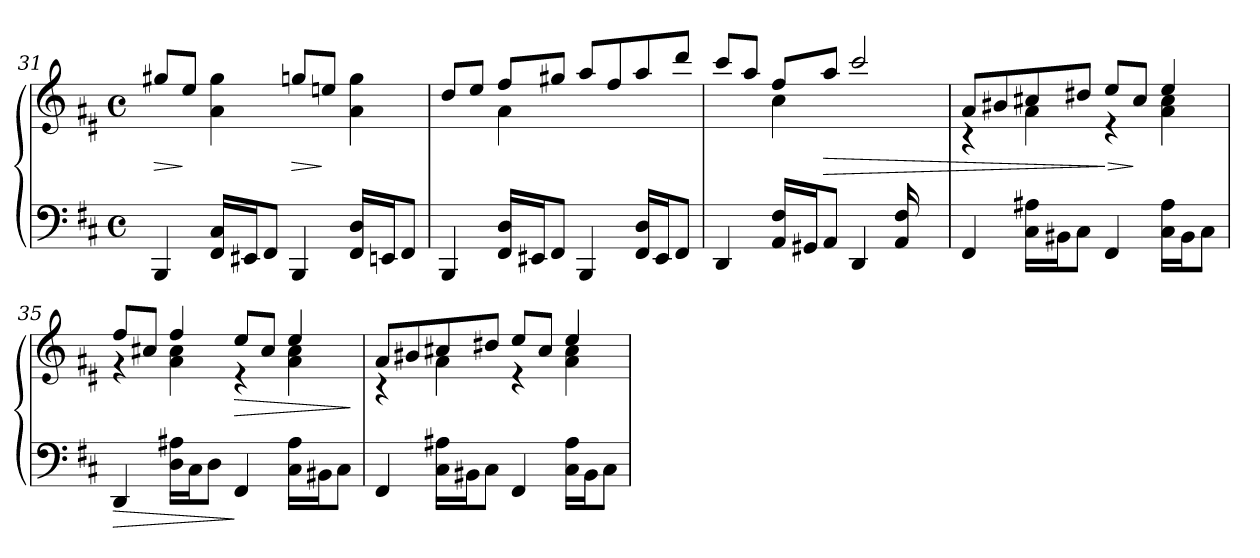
**kern	**kern	**dynam
*part1	*part1	*part1
*staff2	*staff1	*staff1/2
*clefF4	*clefG3	*
*k[f#c#]	*k[f#c#]	*
*M4/4	*M4/4	*
*met(c)	*met(c)	*
=31	=31	=31
!	!	!LO:HP:b
4BBB/	8ee#X/L	>
.	8cc#/J	]
16FF#/ 16C#/LL	4f#\ 4ee#\	.
16EE#X/J	.	.
8FF#/J	.	.
!	!	!LO:HP:b
4BBB/	8een/L	>
.	8ccn/J	]
16FF#/ 16D/KL	4f#\ 4ee\	.
16EE/k	.	.
8FF#/J	.	.
=32	=32	=32
*	*^	*
4BBB/	8b/L	4ryy	.
.	8cc#/J	.	.
16FF#/ 16D/LL	8dd/L	4f#\	.
16EE#X/J	.	.	.
8FF#/J	8ee#/J	.	.
4BBB/	8ff#/L	2ryy	.
.	8dd/	.	.
16FF#/ 16D/KL	8ff#/	.	.
16EE#/k	.	.	.
8FF#/J	8bb/J	.	.
=33	=33	=33	=33
4DD/	8aa/L	4ryy	.
.	8ff#/J	.	.
16AA/ 16F#/LL	8dd/L	4a\	.
16GG#X/J	.	.	.
!	!	!	!LO:HP:b
8AA/J	8ff#/J	.	>
4DD/	2aa/	2ryy	.
16AA/ 16F#/KL	.	.	.
8.ryy	.	.	.
!!LO:LB:g=z	!!
=34	=34	=34	=34
4FF#/	8f#/L	4rG	.
.	8g#X/	.	.
16C#\ 16A#X\LL	8a#X/	4f#\	.
16BB#X\J	.	.	.
8C#\J	8b#/J	.	.
!	!	!	!LO:HP:n=1:b
4FF#/	8cc#/L	4rc	] >
.	8a#/J	.	]
16C#\ 16A#\KL	4cc#/	4f#\ 4a#\	.
16BB#\k	.	.	.
8C#\J	.	.	.
=35	=35	=35	=35
!	!	!	!LO:HP:b=2
!	!	!	!LO:HP:n=1:b
4DD/	8dd/L	4re	> >
.	8a#X/J	.	.
16D\ 16A#X\KL	4dd/	4f#\ 4a#\	.
16C#\k	.	.	.
8D\J	.	.	.
!	!	!	!LO:HP:n=1:b
4FF#/	8cc#/L	4rc	] >
.	8a#/J	.	.
16C#\ 16A#\LL	4cc#/	4f#\ 4a#\	.
16BB#X\J	.	.	.
8C#\J	.	.	.
*	*v	*v	*
.	.	]
=36	=36	=36
*	*^	*
4FF#/	8f#/L	4rG	.
.	8g#X/	.	.
16C#\ 16A#X\LL	8a#X/	4f#\	.
16BB#X\J	.	.	.
8C#\J	8b#/J	.	.
4FF#/	8cc#/L	4rc	]
.	8a#/J	.	.
16C#\ 16A#\KL	4cc#/	4f#\ 4a#\	.
16BB#\k	.	.	.
8C#\J	.	.	.
*	*v	*v	*
=	=	=
*-	*-	*-
